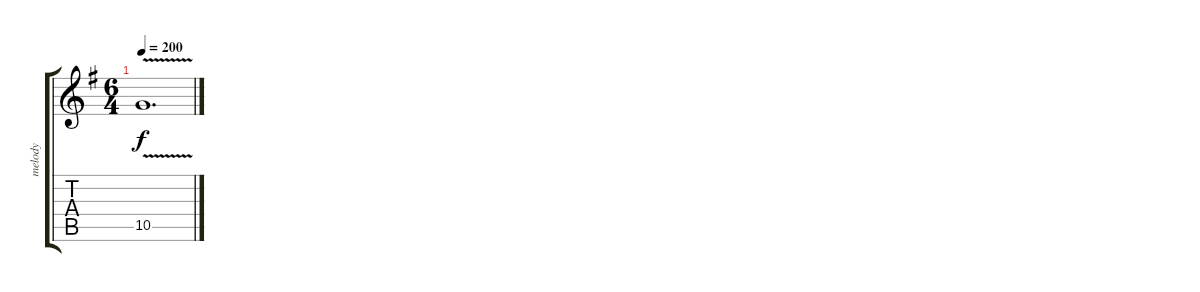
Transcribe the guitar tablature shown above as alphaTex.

\track ("melody" "melody") {instrument acousticguitarnylon}
\staff {score tabs}
\tuning (E4 B3 G3 D3 A2 E2) {hide}
\ts (6 4)
\tempo 200
\clef g2
\ks g
10.5{v t}.1{d dy f}
